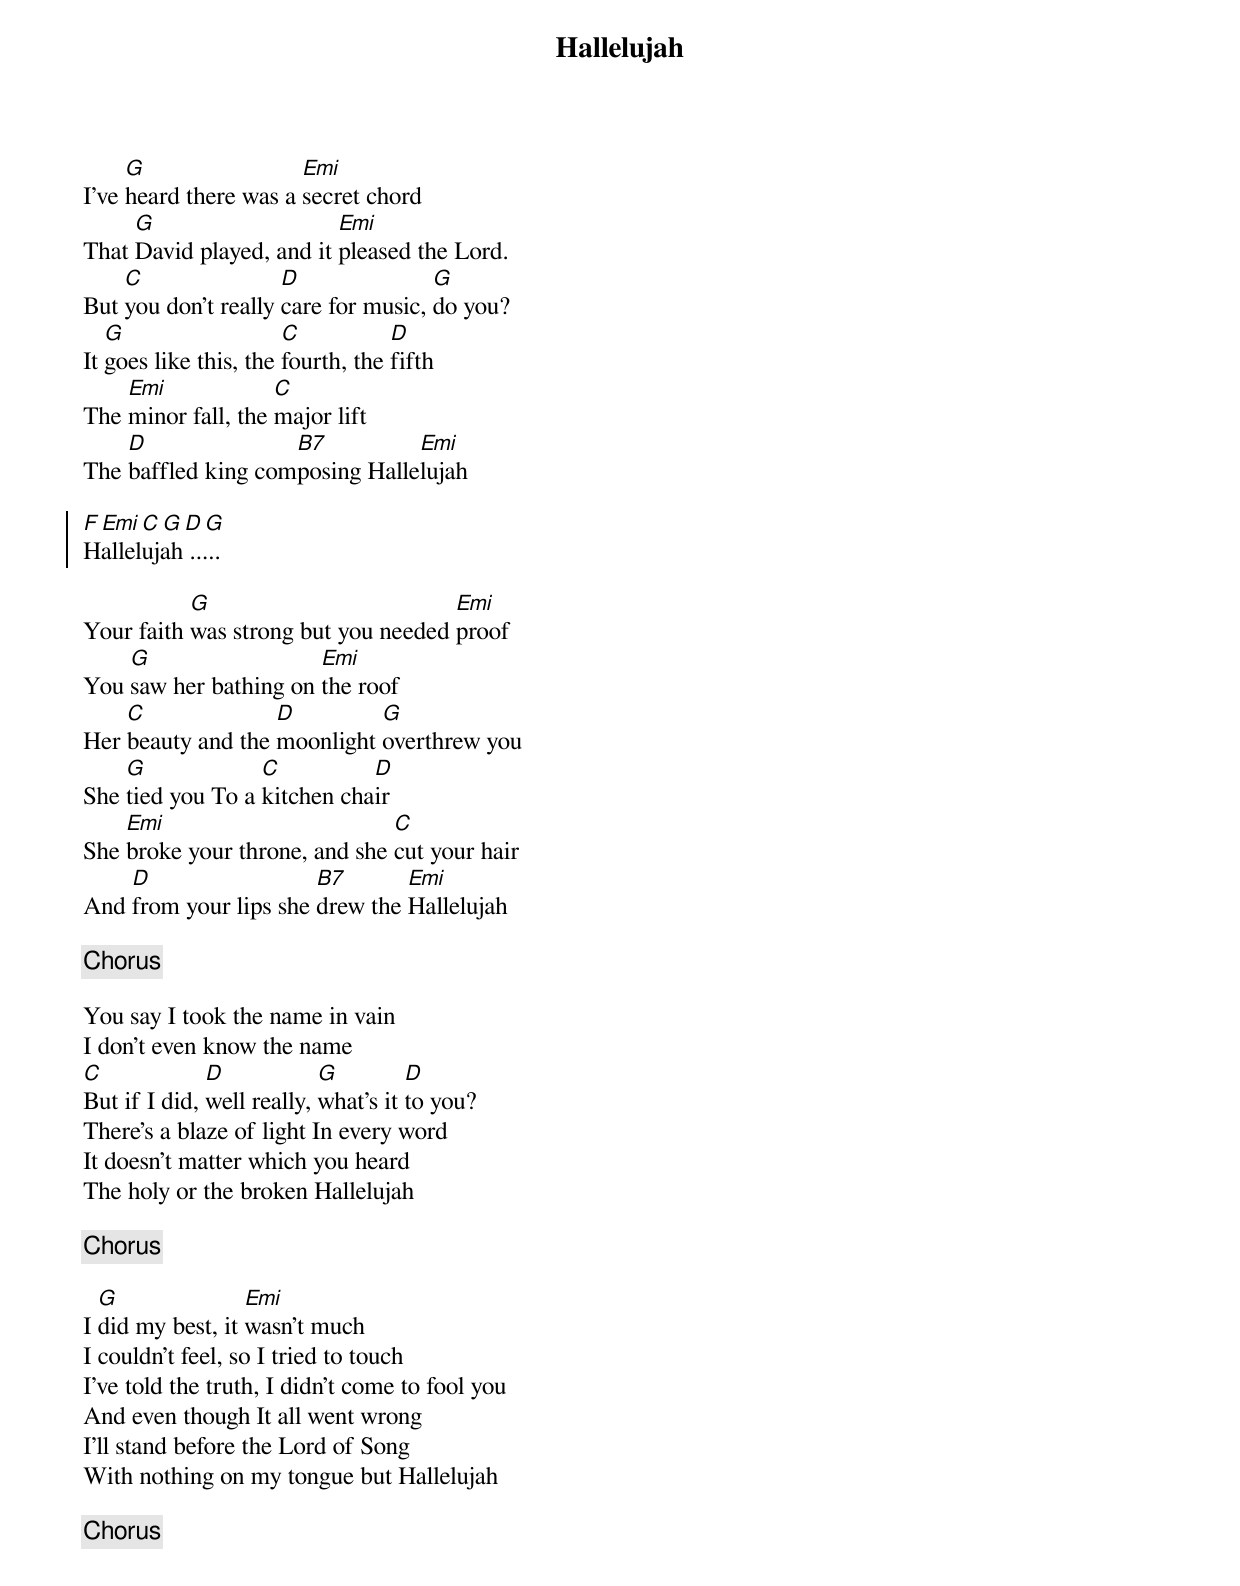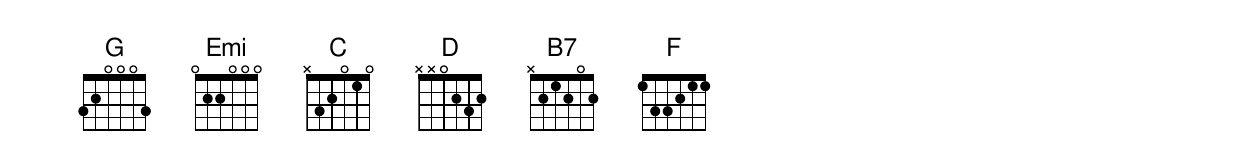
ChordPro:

{title: Hallelujah}
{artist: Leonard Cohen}
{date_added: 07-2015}
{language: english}
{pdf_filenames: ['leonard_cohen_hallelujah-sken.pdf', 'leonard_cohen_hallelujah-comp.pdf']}
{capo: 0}
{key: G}
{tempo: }
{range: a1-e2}
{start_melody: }
{start_of_verse}
I've [G]heard there was a [Emi]secret chord
That [G]David played, and it [Emi]pleased the Lord.
But [C]you don't really [D]care for music, [G]do you?
It [G]goes like this, the [C]fourth, the [D]fifth
The [Emi]minor fall, the [C]major lift
The [D]baffled king com[B7]posing Halle[Emi]lujah
{end_of_verse}

{start_of_chorus}
[F][Emi][C][G][D][G]
Hallelujah .....
{end_of_chorus}

{start_of_verse}
Your faith [G]was strong but you needed [Emi]proof
You [G]saw her bathing on [Emi]the roof
Her [C]beauty and the [D]moonlight [G]overthrew you
She [G]tied you To a [C]kitchen cha[D]ir
She [Emi]broke your throne, and she [C]cut your hair
And [D]from your lips she [B7]drew the [Emi]Hallelujah
{end_of_verse}

{chorus}

{start_of_verse}
You say I took the name in vain
I don't even know the name
[C]But if I did, [D]well really, [G]what's it [D]to you?
There's a blaze of light In every word
It doesn't matter which you heard
The holy or the broken Hallelujah
{end_of_verse}

{chorus}

{start_of_verse}
I [G]did my best, it [Emi]wasn't much
I couldn't feel, so I tried to touch
I've told the truth, I didn't come to fool you
And even though It all went wrong
I'll stand before the Lord of Song
With nothing on my tongue but Hallelujah
{end_of_verse}

{chorus}
